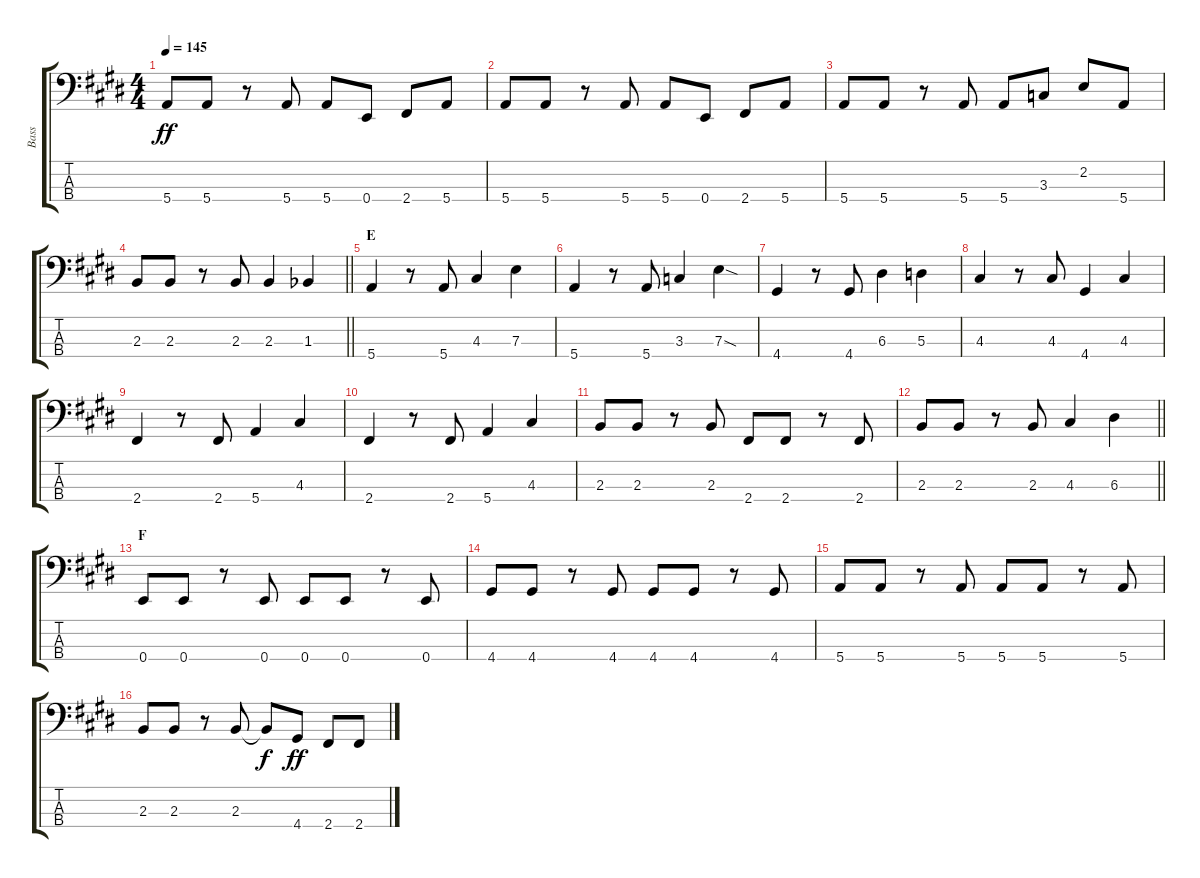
\track ("Bass" "Bass") {instrument electricbasspick}
\staff {score tabs}
\tuning (G2 D2 A1 E1) {hide}
\ts (4 4)
\tempo 145
\clef f4
\ks e
5.4.8{dy ff} 5.4.8 r.8 5.4.8 5.4.8 0.4.8 2.4.8 5.4.8 |
5.4.8 5.4.8 r.8 5.4.8 5.4.8 0.4.8 2.4.8 5.4.8 |
5.4.8 5.4.8 r.8 5.4.8 5.4.8 3.3.8 2.2.8 5.4.8 |
\barLineRight lightlight
2.3.8 2.3.8 r.8 2.3.8 2.3.4 1.3{acc b}.4 |
\section ("" "E")
5.4.4 r.8 5.4.8 4.3.4 7.3.4 |
5.4.4 r.8 5.4.8 3.3.4 7.3{sod}.4 |
4.4.4 r.8 4.4.8 6.3.4 5.3.4 |
4.3.4 r.8 4.3.8 4.4.4 4.3.4 |
2.4.4 r.8 2.4.8 5.4.4 4.3.4 |
2.4.4 r.8 2.4.8 5.4.4 4.3.4 |
2.3.8 2.3.8 r.8 2.3.8 2.4.8 2.4.8 r.8 2.4.8 |
\barLineRight lightlight
2.3.8 2.3.8 r.8 2.3.8 4.3.4 6.3.4 |
\section ("" "F")
0.4.8 0.4.8 r.8 0.4.8 0.4.8 0.4.8 r.8 0.4.8 |
4.4.8 4.4.8 r.8 4.4.8 4.4.8 4.4.8 r.8 4.4.8 |
5.4.8 5.4.8 r.8 5.4.8 5.4.8 5.4.8 r.8 5.4.8 |
2.3.8 2.3.8 r.8 2.3.8 2.3{t}.8{dy f} 4.4.8{dy ff} 2.4.8 2.4.8
